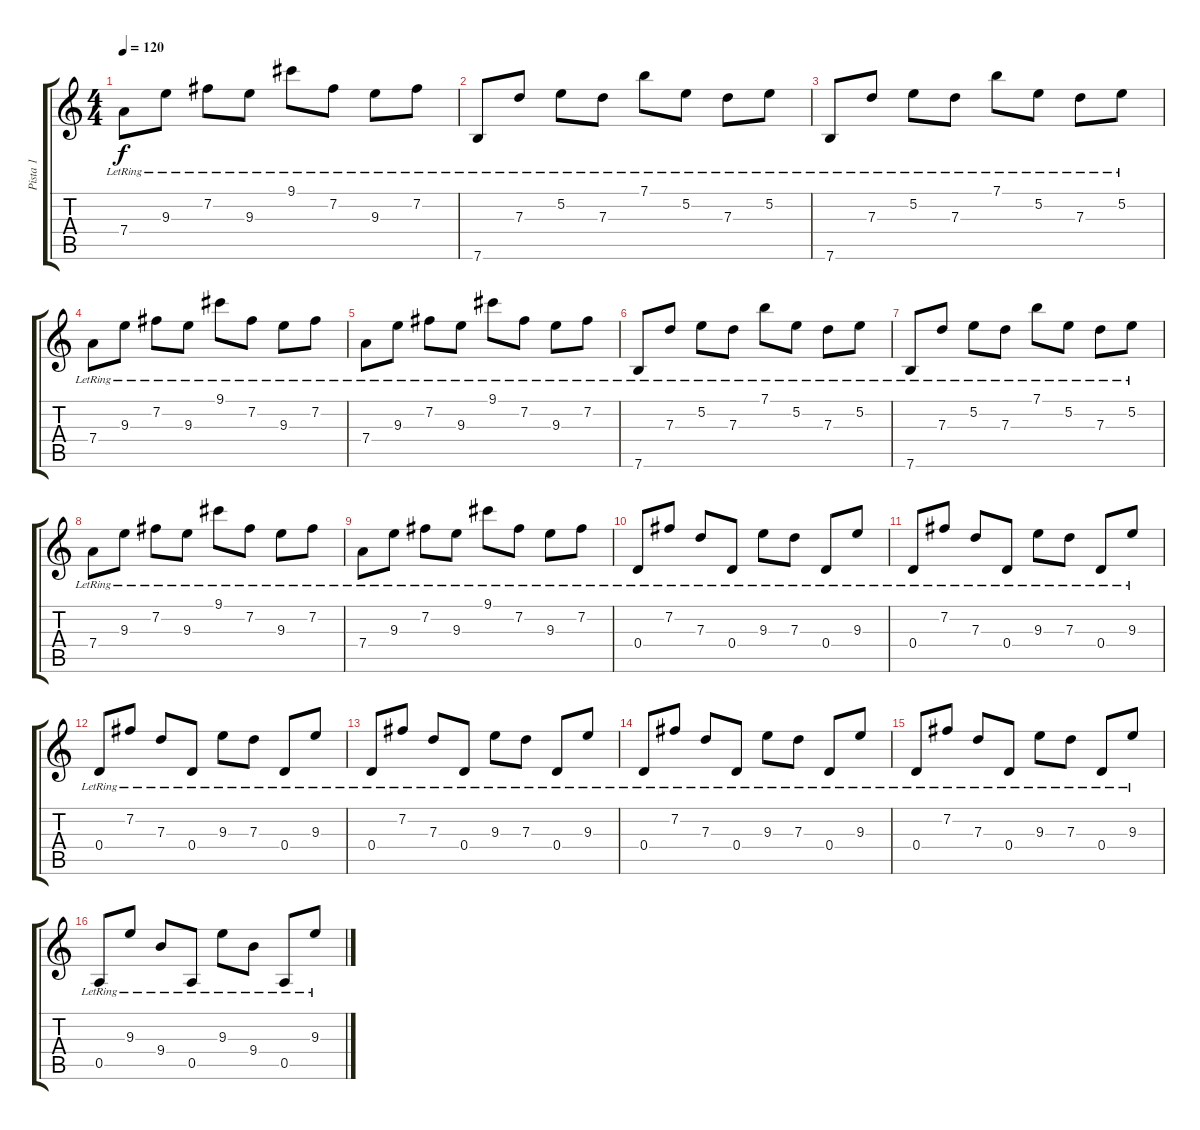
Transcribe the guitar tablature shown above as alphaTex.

\track ("Pista 1" "Pista 1") {instrument acousticguitarsteel}
\staff {score tabs}
\tuning (E4 B3 G3 D3 A2 E2) {hide}
\ts (4 4)
\tempo 120
\clef g2
\ks c
7.4{lr}.8{dy f} 9.3{lr}.8 7.2{lr}.8 9.3{lr}.8 9.1{lr}.8 7.2{lr}.8 9.3{lr}.8 7.2{lr}.8 |
7.6{lr}.8 7.3{lr}.8 5.2{lr}.8 7.3{lr}.8 7.1{lr}.8 5.2{lr}.8 7.3{lr}.8 5.2{lr}.8 |
7.6{lr}.8 7.3{lr}.8 5.2{lr}.8 7.3{lr}.8 7.1{lr}.8 5.2{lr}.8 7.3{lr}.8 5.2{lr}.8 |
7.4{lr}.8 9.3{lr}.8 7.2{lr}.8 9.3{lr}.8 9.1{lr}.8 7.2{lr}.8 9.3{lr}.8 7.2{lr}.8 |
7.4{lr}.8 9.3{lr}.8 7.2{lr}.8 9.3{lr}.8 9.1{lr}.8 7.2{lr}.8 9.3{lr}.8 7.2{lr}.8 |
7.6{lr}.8 7.3{lr}.8 5.2{lr}.8 7.3{lr}.8 7.1{lr}.8 5.2{lr}.8 7.3{lr}.8 5.2{lr}.8 |
7.6{lr}.8 7.3{lr}.8 5.2{lr}.8 7.3{lr}.8 7.1{lr}.8 5.2{lr}.8 7.3{lr}.8 5.2{lr}.8 |
7.4{lr}.8 9.3{lr}.8 7.2{lr}.8 9.3{lr}.8 9.1{lr}.8 7.2{lr}.8 9.3{lr}.8 7.2{lr}.8 |
7.4{lr}.8 9.3{lr}.8 7.2{lr}.8 9.3{lr}.8 9.1{lr}.8 7.2{lr}.8 9.3{lr}.8 7.2{lr}.8 |
0.4{lr}.8 7.2{lr}.8 7.3{lr}.8 0.4{lr}.8 9.3{lr}.8 7.3{lr}.8 0.4{lr}.8 9.3{lr}.8 |
0.4{lr}.8 7.2{lr}.8 7.3{lr}.8 0.4{lr}.8 9.3{lr}.8 7.3{lr}.8 0.4{lr}.8 9.3{lr}.8 |
0.4{lr}.8 7.2{lr}.8 7.3{lr}.8 0.4{lr}.8 9.3{lr}.8 7.3{lr}.8 0.4{lr}.8 9.3{lr}.8 |
0.4{lr}.8 7.2{lr}.8 7.3{lr}.8 0.4{lr}.8 9.3{lr}.8 7.3{lr}.8 0.4{lr}.8 9.3{lr}.8 |
0.4{lr}.8 7.2{lr}.8 7.3{lr}.8 0.4{lr}.8 9.3{lr}.8 7.3{lr}.8 0.4{lr}.8 9.3{lr}.8 |
0.4{lr}.8 7.2{lr}.8 7.3{lr}.8 0.4{lr}.8 9.3{lr}.8 7.3{lr}.8 0.4{lr}.8 9.3{lr}.8 |
0.5{lr}.8 9.3{lr}.8 9.4{lr}.8 0.5{lr}.8 9.3{lr}.8 9.4{lr}.8 0.5{lr}.8 9.3{lr}.8
